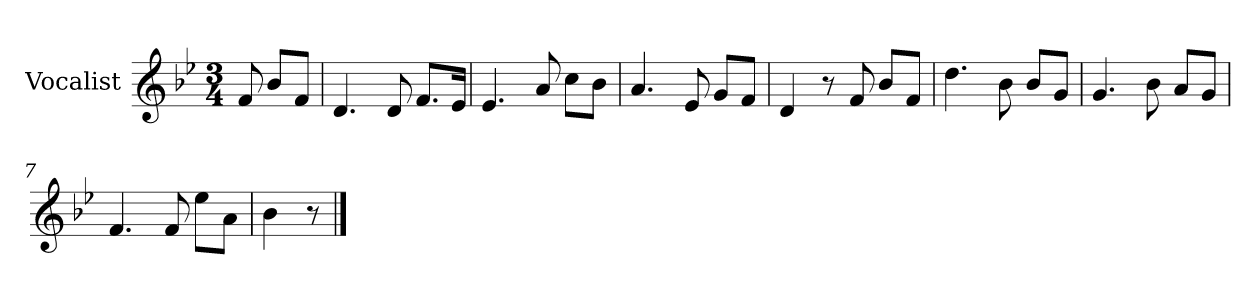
**kern
*part1
*staff1
*I"Vocalist
*k[b-e-]
*B-:
*M3/4
=
8f
8b-L
8fJ
=1
4.d
8d
8.fL
16e-Jk
=2
4.e-
8a
8ccL
8b-J
=3
4.a
8e-
8gL
8fJ
=4
4d
8r
8f
8b-L
8fJ
=5
4.dd
8b-
8b-L
8gJ
=6
4.g
8b-
8aL
8gJ
=7
4.f
8f
8ee-L
8aJ
=8
4b-
8r
==
*-
